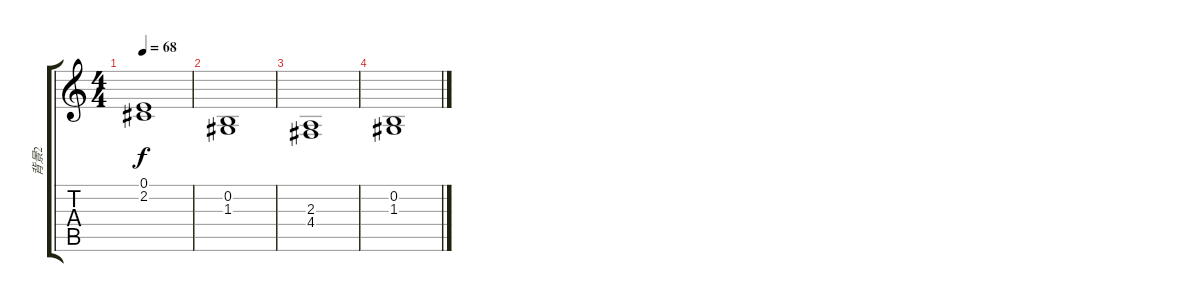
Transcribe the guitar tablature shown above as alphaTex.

\track ("背景2" "背景2") {instrument seashore}
\staff {score tabs}
\tuning (E4 B3 G3 D3 A2 E2) {hide}
\ts (4 4)
\tempo 68
\clef g2
\ks c
(0.1 2.2).1{dy f instrument seashore} |
(0.2 1.3).1 |
(2.3 4.4).1 |
(0.2 1.3).1
